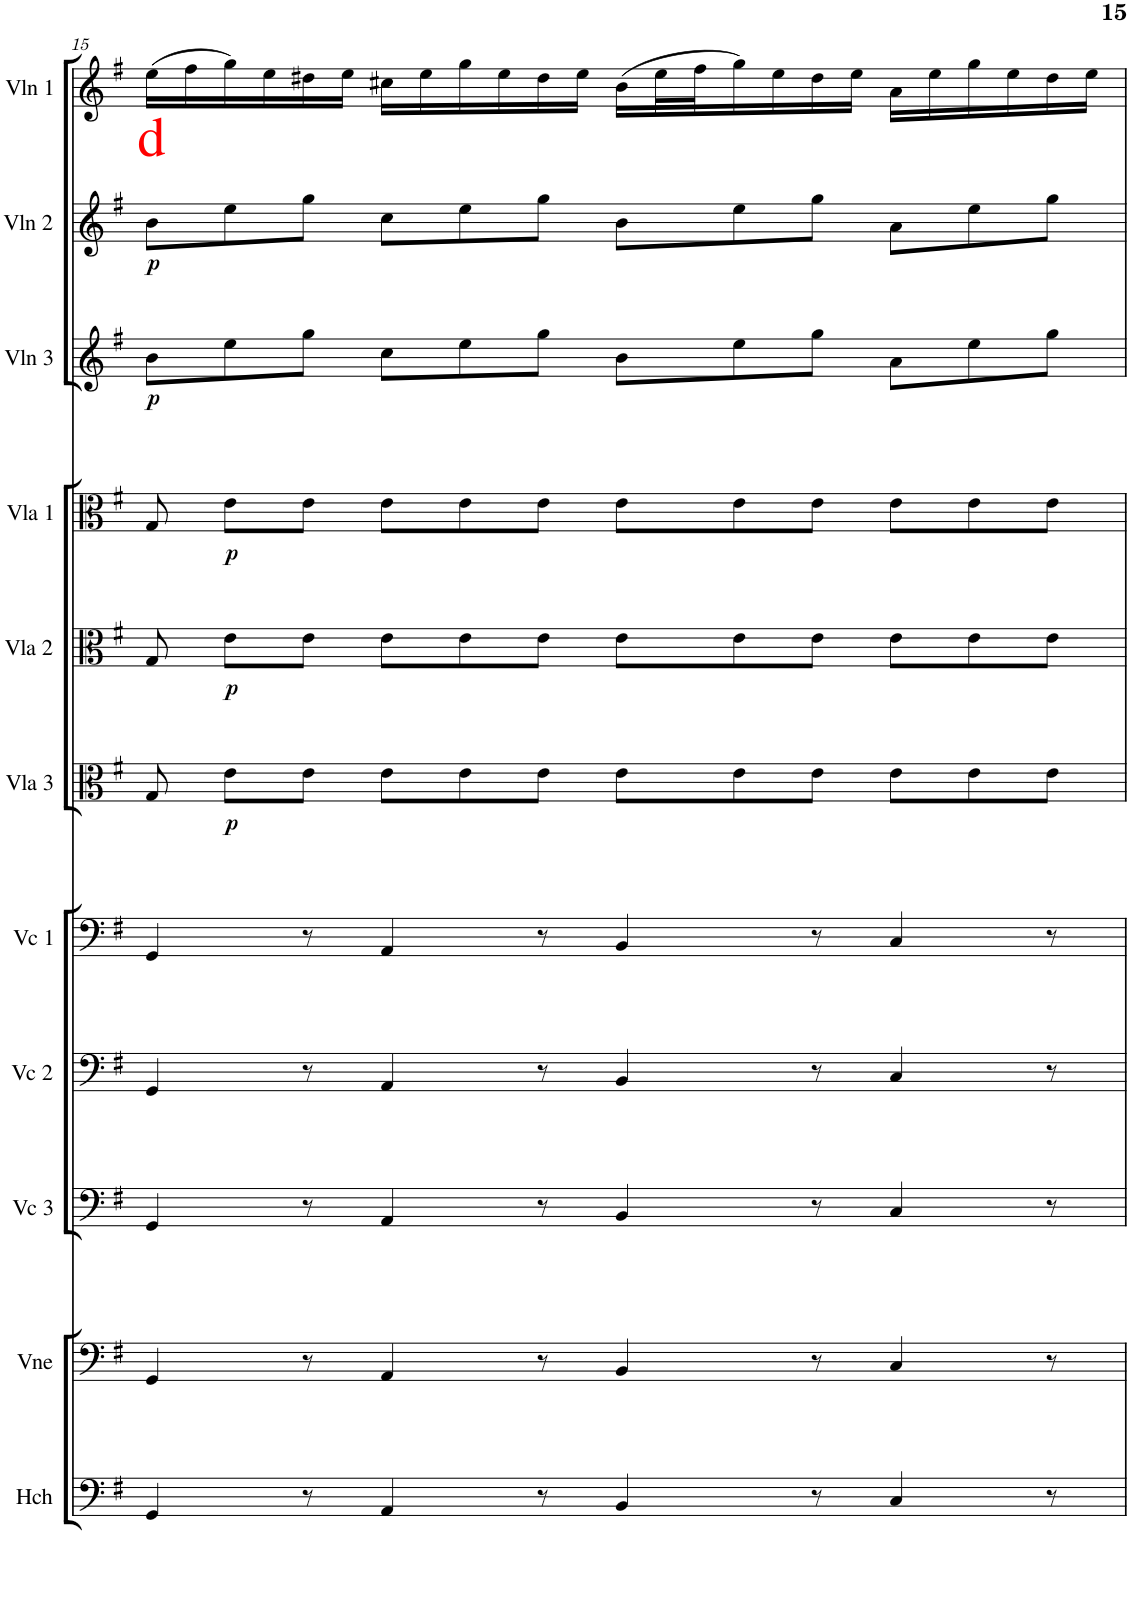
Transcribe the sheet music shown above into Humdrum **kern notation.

**kern	**kern	**kern	**kern	**kern	**kern	**dynam	**kern	**dynam	**kern	**dynam	**kern	**dynam	**kern	**dynam	**kern	**text
*part11	*part10	*part9	*part8	*part7	*part6	*part6	*part5	*part5	*part4	*part4	*part3	*part3	*part2	*part2	*part1	*part1
*staff11	*staff10	*staff9	*staff8	*staff7	*staff6	*staff6	*staff5	*staff5	*staff4	*staff4	*staff3	*staff3	*staff2	*staff2	*staff1	*staff1
*I"Harpsichord	*I"Violone	*I"Violoncello 3	*I"Violoncello 2	*I"Violoncello 1	*I"Viola 3	*	*I"Viola 2	*	*I"Viola 1	*	*I"Violin 3	*	*I"Violin 2	*	*I"Violin 1	*
*I'Hch	*I'Vne	*I'Vc 3	*I'Vc 2	*I'Vc 1	*I'Vla 3	*	*I'Vla 2	*	*I'Vla 1	*	*I'Vln 3	*	*I'Vln 2	*	*I'Vln 1	*
!!LO:PB:g=z
*clefF4	*clefF4	*clefF4	*clefF4	*clefF4	*clefC3	*	*clefC3	*	*clefC3	*	*clefG2	*	*clefG2	*	*clefG2	*
*	*Trd7c12	*	*	*	*	*	*	*	*	*	*	*	*	*	*	*
*k[f#]	*k[f#]	*k[f#]	*k[f#]	*k[f#]	*k[f#]	*	*k[f#]	*	*k[f#]	*	*k[f#]	*	*k[f#]	*	*k[f#]	*
*M12/8	*M12/8	*M12/8	*M12/8	*M12/8	*M12/8	*	*M12/8	*	*M12/8	*	*M12/8	*	*M12/8	*	*M12/8	*
=15	=15	=15	=15	=15	=15	=15	=15	=15	=15	=15	=15	=15	=15	=15	=15	=15
!	!	!	!	!	!	!	!	!	!	!	!	!LO:DY:b	!	!LO:DY:b	!	!LO:LY:b:color=#FF0000
4GG/	4GG/	4GG/	4GG/	4GG/	8G/	.	8G/	.	8G/	.	8b\L	p	8b\L	p	(16ee\LL	d
.	.	.	.	.	.	.	.	.	.	.	.	.	.	.	16ff#\	.
!	!	!	!	!	!	!LO:DY:b	!	!LO:DY:b	!	!LO:DY:b	!	!	!	!	!	!
.	.	.	.	.	8e\L	p	8e\L	p	8e\L	p	8ee\	.	8ee\	.	16gg\)	.
.	.	.	.	.	.	.	.	.	.	.	.	.	.	.	16ee\	.
8r	8r	8r	8r	8r	8e\J	.	8e\J	.	8e\J	.	8gg\J	.	8gg\J	.	16dd#X\	.
.	.	.	.	.	.	.	.	.	.	.	.	.	.	.	16ee\JJ	.
4AA/	4AA/	4AA/	4AA/	4AA/	8e\L	.	8e\L	.	8e\L	.	8cc\L	.	8cc\L	.	16cc#X\LL	.
.	.	.	.	.	.	.	.	.	.	.	.	.	.	.	16ee\	.
.	.	.	.	.	8e\	.	8e\	.	8e\	.	8ee\	.	8ee\	.	16gg\	.
.	.	.	.	.	.	.	.	.	.	.	.	.	.	.	16ee\	.
8r	8r	8r	8r	8r	8e\J	.	8e\J	.	8e\J	.	8gg\J	.	8gg\J	.	16dd#\	.
.	.	.	.	.	.	.	.	.	.	.	.	.	.	.	16ee\JJ	.
4BB/	4BB/	4BB/	4BB/	4BB/	8e\L	.	8e\L	.	8e\L	.	8b\L	.	8b\L	.	(16b\LL	.
.	.	.	.	.	.	.	.	.	.	.	.	.	.	.	32ee\L	.
.	.	.	.	.	.	.	.	.	.	.	.	.	.	.	32ff#\J	.
.	.	.	.	.	8e\	.	8e\	.	8e\	.	8ee\	.	8ee\	.	16gg\)	.
.	.	.	.	.	.	.	.	.	.	.	.	.	.	.	16ee\	.
8r	8r	8r	8r	8r	8e\J	.	8e\J	.	8e\J	.	8gg\J	.	8gg\J	.	16dd#\	.
.	.	.	.	.	.	.	.	.	.	.	.	.	.	.	16ee\JJ	.
4C/	4C/	4C/	4C/	4C/	8e\L	.	8e\L	.	8e\L	.	8a\L	.	8a\L	.	16a\LL	.
.	.	.	.	.	.	.	.	.	.	.	.	.	.	.	16ee\	.
.	.	.	.	.	8e\	.	8e\	.	8e\	.	8ee\	.	8ee\	.	16gg\	.
.	.	.	.	.	.	.	.	.	.	.	.	.	.	.	16ee\	.
8r	8r	8r	8r	8r	8e\J	.	8e\J	.	8e\J	.	8gg\J	.	8gg\J	.	16dd#\	.
.	.	.	.	.	.	.	.	.	.	.	.	.	.	.	16ee\JJ	.
=	=	=	=	=	=	=	=	=	=	=	=	=	=	=	=	=
*-	*-	*-	*-	*-	*-	*-	*-	*-	*-	*-	*-	*-	*-	*-	*-	*-
